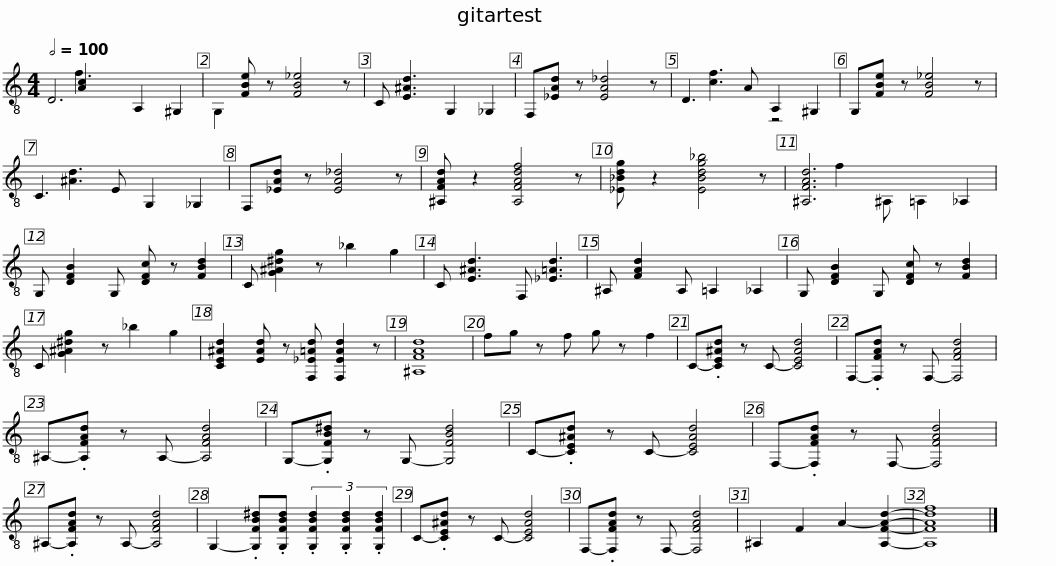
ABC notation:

X:1
%%score ( 1 2 3 )
L:1/8
Q:1/2=100
M:4/4
I:linebreak $
K:C
V:1 treble-8
V:2 treble-8
V:3 treble-8
V:1
 x [Ac]2 x A,2 ^G,2 | x [FBe] z [FB_e]4 z | C [E^Ad]3 G,2 _G,2 | F,[_EAd] z [EA_d]4 z | D3 x A,2 ^G,2 | %5
 G,[FBe] z [FB_e]4 z |$ C3 x G,2 _G,2 | F,[_EAd] z [EA_d]4 z | [^A,FAd] z2 [A,FAdf]4 z | [_E_Bdg] z2 [EBdg_b]4 z | %10
 [^A,FAd]6 _A,2 | G, [DFB]2 G, [DFc] z [FBd]2 |$ C [G^A^dg]2 z _b2 g2 | C [E^Ad]3 F, [_E=Ad]3 | ^A, [FAd]2 A, =A,2 _A,2 | %15
 G, [DFB]2 G, [DFc] z [FBd]2 | C [G^A^dg]2 z _b2 g2 |$ [CE^Ad]2 [EAd] z [F,_E=Ad] [F,EAd]2 z | [^A,FAd]8 | fg z f g z f2 | %20
 C-.[CE^Ad] z C- [CEAd]4 | F,-.[F,FAd] z F,- [F,FAd]4 | ^A,-.[A,FAd] z A,- [A,FAd]4 | G,-.[G,FB^d] z G,- [G,FBd]4 |$ C-.[CE^Ad] z C- [CEAd]4 | %25
 F,-.[F,FAd] z F,- [F,FAd]4 | ^A,-.[A,FAd] z A,- [A,FAd]4 | G,2- .[G,FB^d].[G,FBd] (3.[G,FBd]2 .[G,FBd]2 .[G,FBd]2 | C-.[CE^Ad] z C- [CEAd]4 | F,-.[F,FAd] z F,- [F,FAd]4 |$ %30
 ^A,2- F2- A2- [A,FAd]2- | [A,FAdf]8 |] %32
V:2
 D6 x2 | G,2 x6 | x8 | x8 | x3 A x4 | %5
 x8 |$ x3 E x4 | x8 | x8 | x8 | %10
 x f2 ^A, =A,2 x2 | x8 |$ x8 | x8 | x8 | %15
 x8 | x8 |$ x8 | x8 | x8 | %20
 x8 | x8 | x8 | x8 |$ x8 | %25
 x8 | x8 | x8 | x8 | x8 |$ %30
 x8 | x8 |] %32
V:3
 x f3 x4 | x8 | x8 | x8 | x [cf]3 z4 | %5
 x8 |$ x [^Ad]3 x4 | x8 | x8 | x8 | %10
 x8 | x8 |$ x8 | x8 | x8 | %15
 x8 | x8 |$ x8 | x8 | x8 | %20
 x8 | x8 | x8 | x8 |$ x8 | %25
 x8 | x8 | x8 | x8 | x8 |$ %30
 x8 | x8 |] %32
